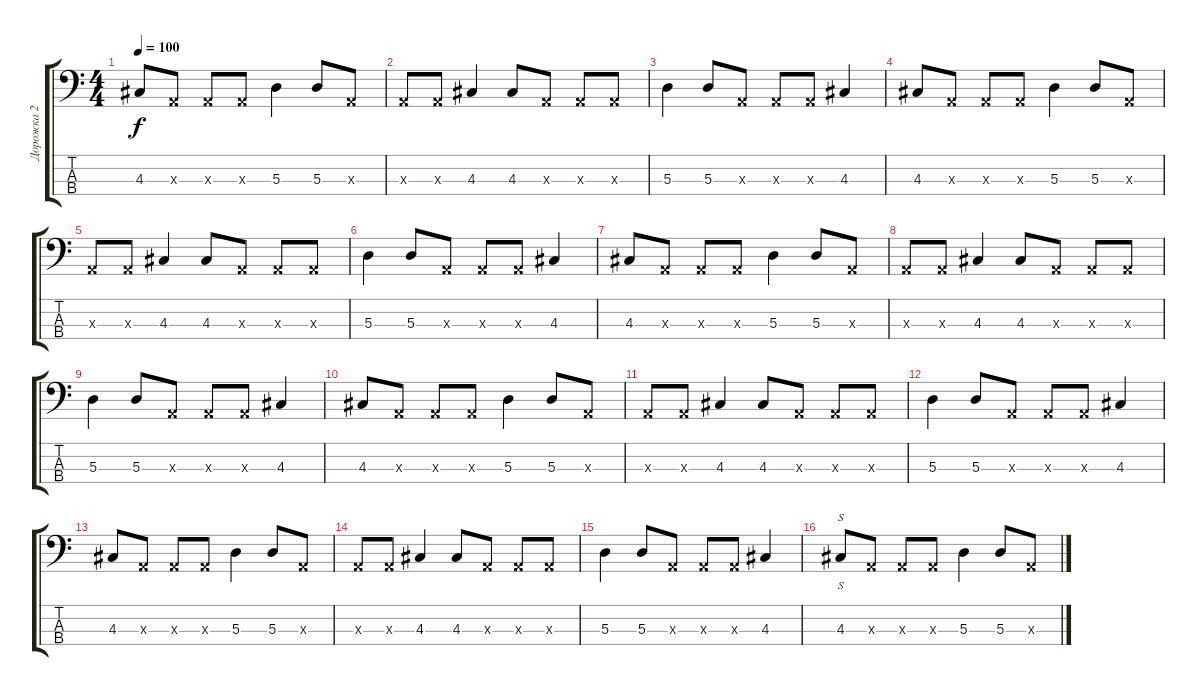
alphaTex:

\track ("Дорожка 2" "Дорожка 2") {instrument electricbassfinger}
\staff {score tabs}
\tuning (G2 D2 A1 E1) {hide}
\ts (4 4)
\tempo 100
\clef f4
\ks c
4.3.8{dy f} 0.3{x}.8 0.3{x}.8 0.3{x}.8 5.3.4 5.3.8 0.3{x}.8 |
0.3{x}.8 0.3{x}.8 4.3.4 4.3.8 0.3{x}.8 0.3{x}.8 0.3{x}.8 |
5.3.4 5.3.8 0.3{x}.8 0.3{x}.8 0.3{x}.8 4.3.4 |
4.3.8 0.3{x}.8 0.3{x}.8 0.3{x}.8 5.3.4 5.3.8 0.3{x}.8 |
0.3{x}.8 0.3{x}.8 4.3.4 4.3.8 0.3{x}.8 0.3{x}.8 0.3{x}.8 |
5.3.4 5.3.8 0.3{x}.8 0.3{x}.8 0.3{x}.8 4.3.4 |
4.3.8 0.3{x}.8 0.3{x}.8 0.3{x}.8 5.3.4 5.3.8 0.3{x}.8 |
0.3{x}.8 0.3{x}.8 4.3.4 4.3.8 0.3{x}.8 0.3{x}.8 0.3{x}.8 |
5.3.4 5.3.8 0.3{x}.8 0.3{x}.8 0.3{x}.8 4.3.4 |
4.3.8 0.3{x}.8 0.3{x}.8 0.3{x}.8 5.3.4 5.3.8 0.3{x}.8 |
0.3{x}.8 0.3{x}.8 4.3.4 4.3.8 0.3{x}.8 0.3{x}.8 0.3{x}.8 |
5.3.4 5.3.8 0.3{x}.8 0.3{x}.8 0.3{x}.8 4.3.4 |
4.3.8 0.3{x}.8 0.3{x}.8 0.3{x}.8 5.3.4 5.3.8 0.3{x}.8 |
0.3{x}.8 0.3{x}.8 4.3.4 4.3.8 0.3{x}.8 0.3{x}.8 0.3{x}.8 |
5.3.4 5.3.8 0.3{x}.8 0.3{x}.8 0.3{x}.8 4.3.4 |
4.3.8{s} 0.3{x}.8 0.3{x}.8 0.3{x}.8 5.3.4 5.3.8 0.3{x}.8
